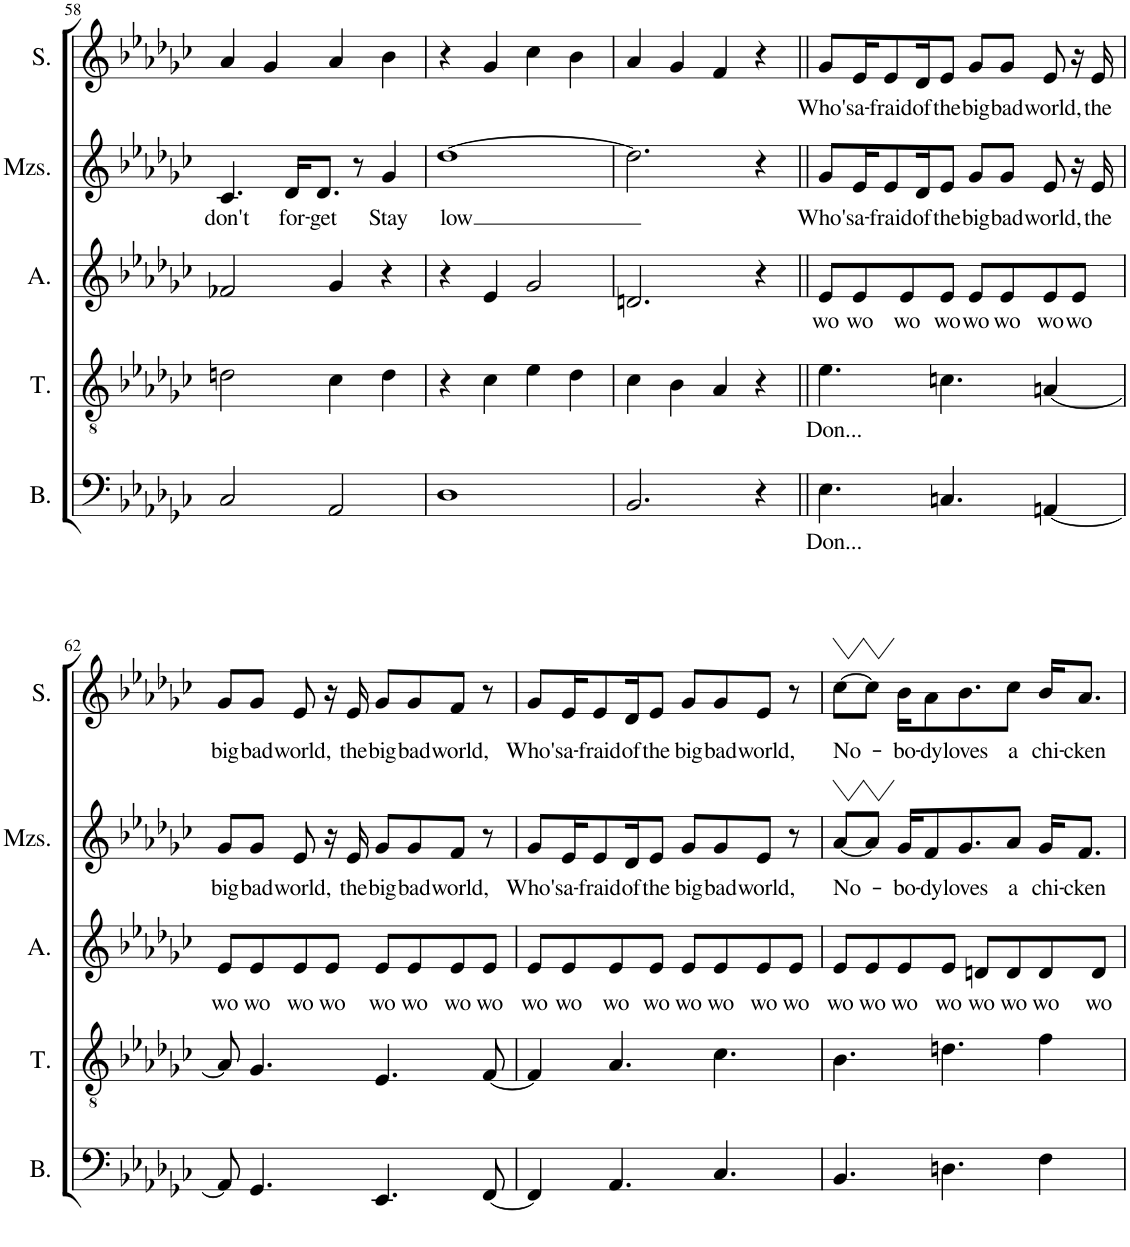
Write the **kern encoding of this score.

**kern	**text	**kern	**text	**kern	**text	**kern	**text	**kern	**text
*part5	*part5	*part4	*part4	*part3	*part3	*part2	*part2	*part1	*part1
*staff5	*staff5	*staff4	*staff4	*staff3	*staff3	*staff2	*staff2	*staff1	*staff1
*I"Bass	*	*I"Tenor	*	*I"Alto	*	*I"Mezzo-soprano	*	*I"Soprano	*
*I'B.	*	*I'T.	*	*I'A.	*	*I'Mzs.	*	*I'S.	*
!!LO:PB:g=z
*clefF4	*	*clefGv2	*	*clefG2	*	*clefG2	*	*clefG2	*
*k[b-e-a-d-g-c-]	*	*k[b-e-a-d-g-c-]	*	*k[b-e-a-d-g-c-]	*	*k[b-e-a-d-g-c-]	*	*k[b-e-a-d-g-c-]	*
*M4/4	*	*M4/4	*	*M4/4	*	*M4/4	*	*M4/4	*
=58	=58	=58	=58	=58	=58	=58	=58	=58	=58
!	!	!	!	!	!	!	!LO:LY:b	!	!
2C-/	.	2dn\	.	2f-X/	.	4.c-/	don't	4a-/	.
.	.	.	.	.	.	.	.	4g-/	.
!	!	!	!	!	!	!	!LO:LY:b	!	!
.	.	.	.	.	.	16d-/KL	for-	.	.
!	!	!	!	!	!	!	!LO:LY:b	!	!
.	.	.	.	.	.	8.d-/J	-get	.	.
2AA-/	.	4c-\	.	4g-/	.	.	.	4a-/	.
.	.	.	.	.	.	8r	.	.	.
!	!	!	!	!	!	!	!LO:LY:b	!	!
.	.	4d\	.	4r	.	4g-/	Stay	4b-\	.
=59	=59	=59	=59	=59	=59	=59	=59	=59	=59
!	!	!	!	!	!	!	!LO:LY:b	!	!
1D-	.	4r	.	4r	.	[1dd-	low	4r	.
.	.	4c-\	.	4e-/	.	.	.	4g-/	.
.	.	4e-\	.	2g-/	.	.	.	4cc-\	.
.	.	4d-\	.	.	.	.	.	4b-\	.
=60	=60	=60	=60	=60	=60	=60	=60	=60	=60
2.BB-/	.	4c-\	.	2.dn/	.	2.dd-\]	.	4a-/	.
.	.	4B-\	.	.	.	.	.	4g-/	.
.	.	4A-/	.	.	.	.	.	4f/	.
4r	.	4r	.	4r	.	4r	.	4r	.
=61||	=61||	=61||	=61||	=61||	=61||	=61||	=61||	=61||	=61||
!	!LO:LY:b	!	!LO:LY:b	!	!LO:LY:b	!	!LO:LY:b	!	!LO:LY:b
4.E-\	Don...	4.e-\	Don...	8e-/L	wo	8g-/L	Who's	8g-/L	Who's
!	!	!	!	!	!LO:LY:b	!	!LO:LY:b	!	!LO:LY:b
.	.	.	.	8e-/	wo	16e-/K	a-	16e-/K	a-
!	!	!	!	!	!	!	!LO:LY:b	!	!LO:LY:b
.	.	.	.	.	.	8e-/	-fraid	8e-/	-fraid
!	!	!	!	!	!LO:LY:b	!	!	!	!
.	.	.	.	8e-/	wo	.	.	.	.
!	!	!	!	!	!	!	!LO:LY:b	!	!LO:LY:b
.	.	.	.	.	.	16d-/K	of	16d-/K	of
!	!	!	!	!	!LO:LY:b	!	!LO:LY:b	!	!LO:LY:b
4.Cn/	.	4.cn\	.	8e-/J	wo	8e-/J	the	8e-/J	the
!	!	!	!	!	!LO:LY:b	!	!LO:LY:b	!	!LO:LY:b
.	.	.	.	8e-/L	wo	8g-/L	big	8g-/L	big
!	!	!	!	!	!LO:LY:b	!	!LO:LY:b	!	!LO:LY:b
.	.	.	.	8e-/	wo	8g-/J	bad	8g-/J	bad
!	!	!	!	!	!LO:LY:b	!	!LO:LY:b	!	!LO:LY:b
[4AAn/	.	[4An/	.	8e-/	wo	8e-/	world,	8e-/	world,
!	!	!	!	!	!LO:LY:b	!	!	!	!
.	.	.	.	8e-/J	wo	16r	.	16r	.
!	!	!	!	!	!	!	!LO:LY:b	!	!LO:LY:b
.	.	.	.	.	.	16e-/	the	16e-/	the
!!LO:LB:g=z
=62	=62	=62	=62	=62	=62	=62	=62	=62	=62
!	!	!	!	!	!LO:LY:b	!	!LO:LY:b	!	!LO:LY:b
8AA/]	.	8A/]	.	8e-/L	wo	8g-/L	big	8g-/L	big
!	!	!	!	!	!LO:LY:b	!	!LO:LY:b	!	!LO:LY:b
4.GG-/	.	4.G-/	.	8e-/	wo	8g-/J	bad	8g-/J	bad
!	!	!	!	!	!LO:LY:b	!	!LO:LY:b	!	!LO:LY:b
.	.	.	.	8e-/	wo	8e-/	world,	8e-/	world,
!	!	!	!	!	!LO:LY:b	!	!	!	!
.	.	.	.	8e-/J	wo	16r	.	16r	.
!	!	!	!	!	!	!	!LO:LY:b	!	!LO:LY:b
.	.	.	.	.	.	16e-/	the	16e-/	the
!	!	!	!	!	!LO:LY:b	!	!LO:LY:b	!	!LO:LY:b
4.EE-/	.	4.E-/	.	8e-/L	wo	8g-/L	big	8g-/L	big
!	!	!	!	!	!LO:LY:b	!	!LO:LY:b	!	!LO:LY:b
.	.	.	.	8e-/	wo	8g-/	bad	8g-/	bad
!	!	!	!	!	!LO:LY:b	!	!LO:LY:b	!	!LO:LY:b
.	.	.	.	8e-/	wo	8f/J	world,	8f/J	world,
!	!	!	!	!	!LO:LY:b	!	!	!	!
[8FF/	.	[8F/	.	8e-/J	wo	8r	.	8r	.
=63	=63	=63	=63	=63	=63	=63	=63	=63	=63
!	!	!	!	!	!LO:LY:b	!	!LO:LY:b	!	!LO:LY:b
4FF/]	.	4F/]	.	8e-/L	wo	8g-/L	Who's	8g-/L	Who's
!	!	!	!	!	!LO:LY:b	!	!LO:LY:b	!	!LO:LY:b
.	.	.	.	8e-/	wo	16e-/K	a-	16e-/K	a-
!	!	!	!	!	!	!	!LO:LY:b	!	!LO:LY:b
.	.	.	.	.	.	8e-/	-fraid	8e-/	-fraid
!	!	!	!	!	!LO:LY:b	!	!	!	!
4.AA-/	.	4.A-/	.	8e-/	wo	.	.	.	.
!	!	!	!	!	!	!	!LO:LY:b	!	!LO:LY:b
.	.	.	.	.	.	16d-/K	of	16d-/K	of
!	!	!	!	!	!LO:LY:b	!	!LO:LY:b	!	!LO:LY:b
.	.	.	.	8e-/J	wo	8e-/J	the	8e-/J	the
!	!	!	!	!	!LO:LY:b	!	!LO:LY:b	!	!LO:LY:b
.	.	.	.	8e-/L	wo	8g-/L	big	8g-/L	big
!	!	!	!	!	!LO:LY:b	!	!LO:LY:b	!	!LO:LY:b
4.C-/	.	4.c-\	.	8e-/	wo	8g-/	bad	8g-/	bad
!	!	!	!	!	!LO:LY:b	!	!LO:LY:b	!	!LO:LY:b
.	.	.	.	8e-/	wo	8e-/J	world,	8e-/J	world,
!	!	!	!	!	!LO:LY:b	!	!	!	!
.	.	.	.	8e-/J	wo	8r	.	8r	.
=64	=64	=64	=64	=64	=64	=64	=64	=64	=64
!	!	!	!	!	!LO:LY:b	!	!LO:LY:b	!	!LO:LY:b
4.BB-/	.	4.B-\	.	8e-/L	wo	[8a-/L	No-	[8cc-\L	No-
!	!	!	!	!	!LO:LY:b	!	!	!	!
.	.	.	.	8e-/	wo	8a-/J]	.	8cc-\J]	.
!	!	!	!	!	!LO:LY:b	!	!LO:LY:b	!	!LO:LY:b
.	.	.	.	8e-/	wo	16g-/KL	-bo-	16b-\KL	-bo-
!	!	!	!	!	!	!	!LO:LY:b	!	!LO:LY:b
.	.	.	.	.	.	8f/	-dy	8a-\	-dy
!	!	!	!	!	!LO:LY:b	!	!	!	!
4.Dn\	.	4.dn\	.	8e-/J	wo	.	.	.	.
!	!	!	!	!	!	!	!LO:LY:b	!	!LO:LY:b
.	.	.	.	.	.	8.g-/	loves	8.b-\	loves
!	!	!	!	!	!LO:LY:b	!	!	!	!
.	.	.	.	8dn/L	wo	.	.	.	.
!	!	!	!	!	!LO:LY:b	!	!LO:LY:b	!	!LO:LY:b
.	.	.	.	8d/	wo	8a-/J	a	8cc-\J	a
!	!	!	!	!	!LO:LY:b	!	!LO:LY:b	!	!LO:LY:b
4F\	.	4f\	.	8d/	wo	16g-/KL	chi-	16b-/KL	chi-
!	!	!	!	!	!	!	!LO:LY:b	!	!LO:LY:b
.	.	.	.	.	.	8.f/J	-cken	8.a-/J	-cken
!	!	!	!	!	!LO:LY:b	!	!	!	!
.	.	.	.	8d/J	wo	.	.	.	.
=	=	=	=	=	=	=	=	=	=
*-	*-	*-	*-	*-	*-	*-	*-	*-	*-
